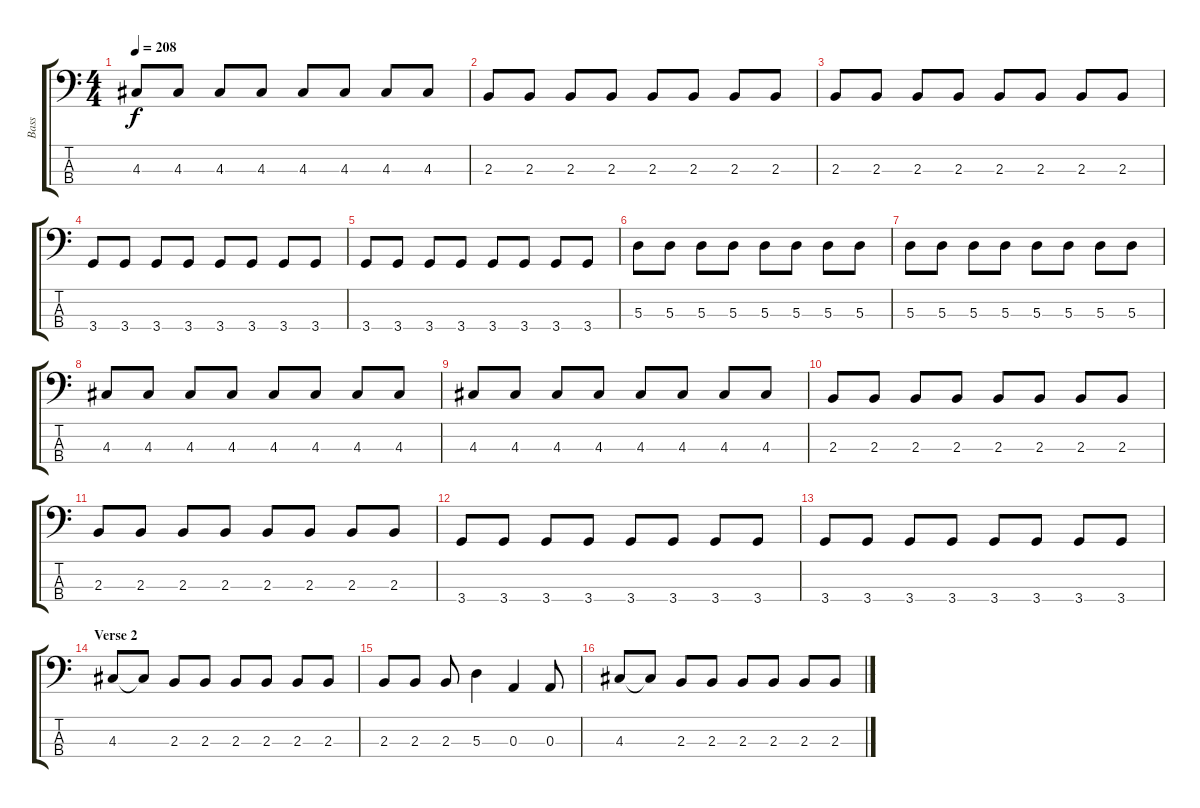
\track ("Bass" "Bass") {instrument electricbasspick}
\staff {score tabs}
\tuning (G2 D2 A1 E1) {hide}
\ts (4 4)
\tempo 208
\clef f4
\ks c
4.3.8{dy f} 4.3.8 4.3.8 4.3.8 4.3.8 4.3.8 4.3.8 4.3.8 |
2.3.8 2.3.8 2.3.8 2.3.8 2.3.8 2.3.8 2.3.8 2.3.8 |
2.3.8 2.3.8 2.3.8 2.3.8 2.3.8 2.3.8 2.3.8 2.3.8 |
3.4.8 3.4.8 3.4.8 3.4.8 3.4.8 3.4.8 3.4.8 3.4.8 |
3.4.8 3.4.8 3.4.8 3.4.8 3.4.8 3.4.8 3.4.8 3.4.8 |
5.3.8 5.3.8 5.3.8 5.3.8 5.3.8 5.3.8 5.3.8 5.3.8 |
5.3.8 5.3.8 5.3.8 5.3.8 5.3.8 5.3.8 5.3.8 5.3.8 |
4.3.8 4.3.8 4.3.8 4.3.8 4.3.8 4.3.8 4.3.8 4.3.8 |
4.3.8 4.3.8 4.3.8 4.3.8 4.3.8 4.3.8 4.3.8 4.3.8 |
2.3.8 2.3.8 2.3.8 2.3.8 2.3.8 2.3.8 2.3.8 2.3.8 |
2.3.8 2.3.8 2.3.8 2.3.8 2.3.8 2.3.8 2.3.8 2.3.8 |
3.4.8 3.4.8 3.4.8 3.4.8 3.4.8 3.4.8 3.4.8 3.4.8 |
3.4.8 3.4.8 3.4.8 3.4.8 3.4.8 3.4.8 3.4.8 3.4.8 |
\section ("" "Verse 2")
4.3.8 4.3{t}.8 2.3.8 2.3.8 2.3.8 2.3.8 2.3.8 2.3.8 |
2.3.8 2.3.8 2.3.8 5.3.4 0.3.4 0.3.8 |
4.3.8 4.3{t}.8 2.3.8 2.3.8 2.3.8 2.3.8 2.3.8 2.3.8
